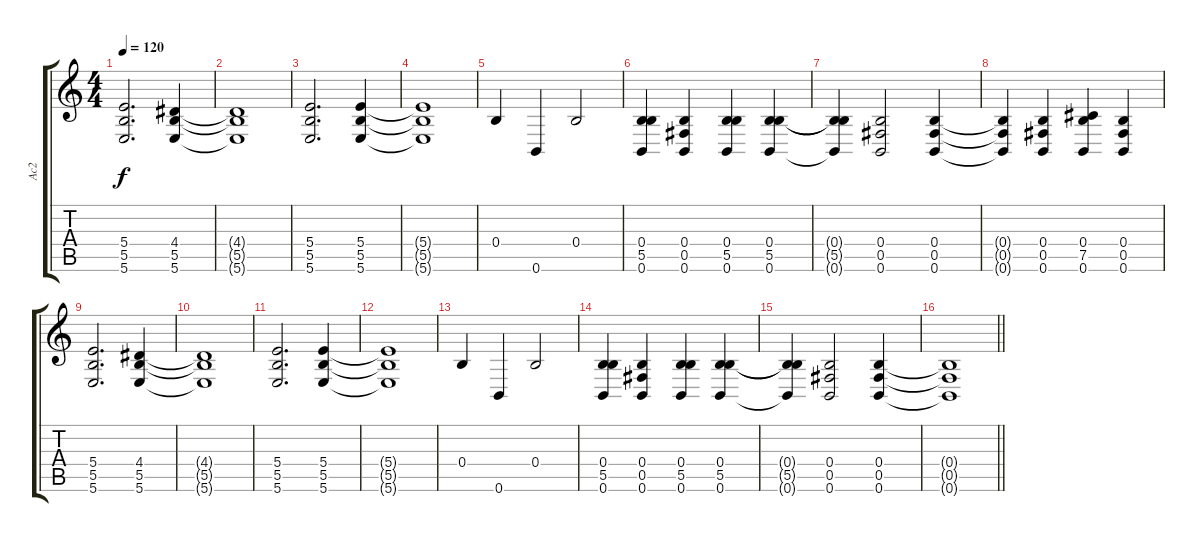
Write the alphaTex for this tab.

\track ("Ac2" "Ac2") {instrument acousticguitarsteel}
\staff {score tabs}
\tuning (Eb4 B3 Gb3 B2 Gb2 B1) {hide}
\ts (4 4)
\tempo 120
\clef g2
\ks c
(5.4 5.5 5.6).2{d dy f} (4.4 5.5 5.6).4 |
(4.4{t} 5.5{t} 5.6{t}).1 |
(5.4 5.5 5.6).2{d} (5.4 5.5 5.6).4 |
(5.4{t} 5.5{t} 5.6{t}).1 |
0.4.4 0.6.4 0.4.2 |
(0.4 5.5 0.6).4 (0.4 0.5 0.6).4 (0.4 5.5 0.6).4 (0.4 5.5 0.6).4 |
(0.4{t} 5.5{t} 0.6{t}).4 (0.4 0.5 0.6).2 (0.4 0.5 0.6).4 |
(0.4{t} 0.5{t} 0.6{t}).4 (0.4 0.5 0.6).4 (0.4 7.5 0.6).4 (0.4 0.5 0.6).4 |
(5.4 5.5 5.6).2{d} (4.4 5.5 5.6).4 |
(4.4{t} 5.5{t} 5.6{t}).1 |
(5.4 5.5 5.6).2{d} (5.4 5.5 5.6).4 |
(5.4{t} 5.5{t} 5.6{t}).1 |
0.4.4 0.6.4 0.4.2 |
(0.4 5.5 0.6).4 (0.4 0.5 0.6).4 (0.4 5.5 0.6).4 (0.4 5.5 0.6).4 |
(0.4{t} 5.5{t} 0.6{t}).4 (0.4 0.5 0.6).2 (0.4 0.5 0.6).4 |
\barLineRight lightlight
(0.4{t} 0.5{t} 0.6{t}).1
